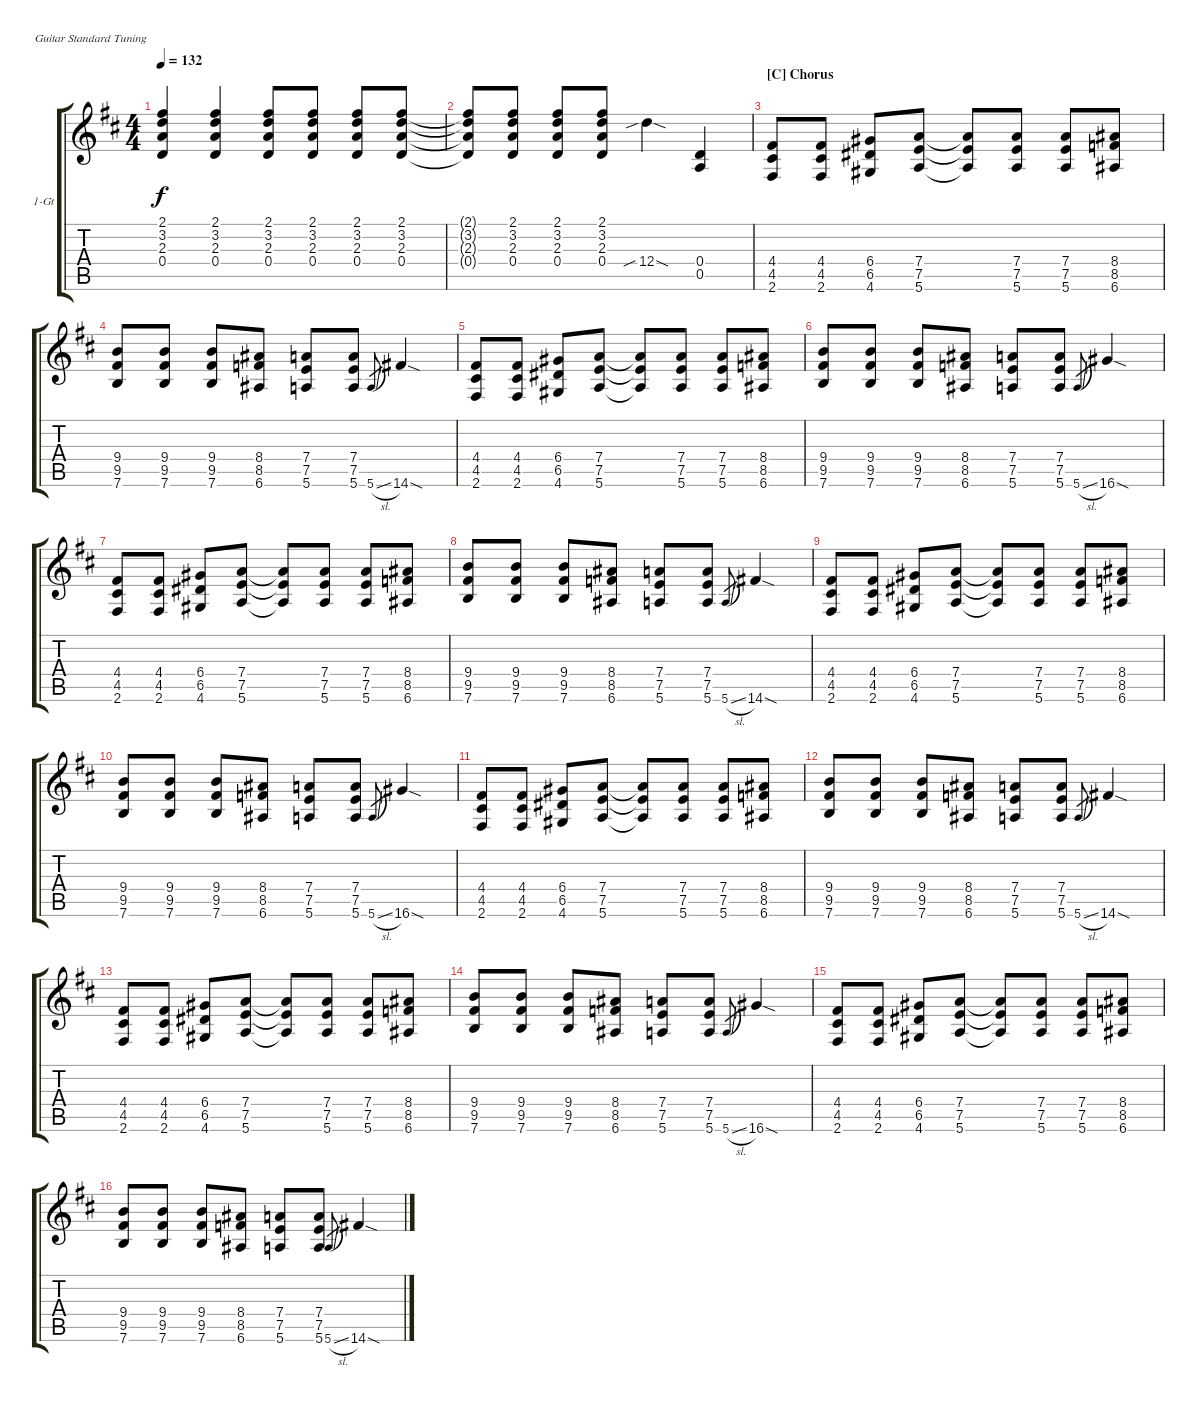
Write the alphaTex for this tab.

\defaultSystemsLayout 4
\bracketExtendMode groupsimilarinstruments
\firstSystemTrackNameOrientation horizontal
\otherSystemsTrackNameOrientation horizontal
\track ("1 Guitar" "1-Gt") {instrument electricguitarclean}
\staff {score tabs}
\tuning (E4 B3 G3 D3 A2 E2)
\ts (4 4)
\tempo 132
\clef g2
\scale
1.06305
\ks d
(2.1 3.2 2.3 0.4).4{dy f} (2.1 3.2 2.3 0.4).4 (2.1 3.2 2.3 0.4).8 (2.1 3.2 2.3 0.4).8 (2.1 3.2 2.3 0.4).8 (2.1 3.2 2.3 0.4).8 |
\scale
0.936948 (2.1{t} 3.2{t} 2.3{t} 0.4{t}).8 (2.1 3.2 2.3 0.4).8 (2.1 3.2 2.3 0.4).8 (2.1 3.2 2.3 0.4).8 12.4{sib sod}.4 (0.5 0.4).4 |
\section ("C" "Chorus")
\scale
1.06305 (2.6 4.5 4.4).8 (2.6 4.5 4.4).8 (4.6 6.5 6.4).8 (5.6 7.5 7.4).8 (5.6{t} 7.5{t} 7.4{t}).8 (5.6 7.5 7.4).8 (5.6 7.5 7.4).8 (6.6 8.5 8.4).8 |
\scale
0.936948 (7.6 9.5 9.4).8 (7.6 9.5 9.4).8 (7.6 9.5 9.4).8 (6.6 8.5 8.4).8 (5.6 7.5 7.4).8 (5.6 7.5 7.4).8 5.6{sl}.8{gr} 14.6{sod}.4 |
\scale
1.06305 (2.6 4.5 4.4).8 (2.6 4.5 4.4).8 (4.6 6.5 6.4).8 (5.6 7.5 7.4).8 (5.6{t} 7.5{t} 7.4{t}).8 (5.6 7.5 7.4).8 (5.6 7.5 7.4).8 (6.6 8.5 8.4).8 |
\scale
0.936948 (7.6 9.5 9.4).8 (7.6 9.5 9.4).8 (7.6 9.5 9.4).8 (6.6 8.5 8.4).8 (5.6 7.5 7.4).8 (5.6 7.5 7.4).8 5.6{sl}.8{gr} 16.6{sod}.4 |
\scale
1.06305 (2.6 4.5 4.4).8 (2.6 4.5 4.4).8 (4.6 6.5 6.4).8 (5.6 7.5 7.4).8 (5.6{t} 7.5{t} 7.4{t}).8 (5.6 7.5 7.4).8 (5.6 7.5 7.4).8 (6.6 8.5 8.4).8 |
\scale
0.936948 (7.6 9.5 9.4).8 (7.6 9.5 9.4).8 (7.6 9.5 9.4).8 (6.6 8.5 8.4).8 (5.6 7.5 7.4).8 (5.6 7.5 7.4).8 5.6{sl}.8{gr} 14.6{sod}.4 |
\scale
1.06305 (2.6 4.5 4.4).8 (2.6 4.5 4.4).8 (4.6 6.5 6.4).8 (5.6 7.5 7.4).8 (5.6{t} 7.5{t} 7.4{t}).8 (5.6 7.5 7.4).8 (5.6 7.5 7.4).8 (6.6 8.5 8.4).8 |
\scale
0.936948 (7.6 9.5 9.4).8 (7.6 9.5 9.4).8 (7.6 9.5 9.4).8 (6.6 8.5 8.4).8 (5.6 7.5 7.4).8 (5.6 7.5 7.4).8 5.6{sl}.8{gr} 16.6{sod}.4 |
\scale
1.06305 (2.6 4.5 4.4).8 (2.6 4.5 4.4).8 (4.6 6.5 6.4).8 (5.6 7.5 7.4).8 (5.6{t} 7.5{t} 7.4{t}).8 (5.6 7.5 7.4).8 (5.6 7.5 7.4).8 (6.6 8.5 8.4).8 |
\scale
0.936948 (7.6 9.5 9.4).8 (7.6 9.5 9.4).8 (7.6 9.5 9.4).8 (6.6 8.5 8.4).8 (5.6 7.5 7.4).8 (5.6 7.5 7.4).8 5.6{sl}.8{gr} 14.6{sod}.4 |
\scale
1.06305 (2.6 4.5 4.4).8 (2.6 4.5 4.4).8 (4.6 6.5 6.4).8 (5.6 7.5 7.4).8 (5.6{t} 7.5{t} 7.4{t}).8 (5.6 7.5 7.4).8 (5.6 7.5 7.4).8 (6.6 8.5 8.4).8 |
\scale
0.936948 (7.6 9.5 9.4).8 (7.6 9.5 9.4).8 (7.6 9.5 9.4).8 (6.6 8.5 8.4).8 (5.6 7.5 7.4).8 (5.6 7.5 7.4).8 5.6{sl}.8{gr} 16.6{sod}.4 |
\scale
1.06305 (2.6 4.5 4.4).8 (2.6 4.5 4.4).8 (4.6 6.5 6.4).8 (5.6 7.5 7.4).8 (5.6{t} 7.5{t} 7.4{t}).8 (5.6 7.5 7.4).8 (5.6 7.5 7.4).8 (6.6 8.5 8.4).8 |
\scale
0.936948 (7.6 9.5 9.4).8 (7.6 9.5 9.4).8 (7.6 9.5 9.4).8 (6.6 8.5 8.4).8 (5.6 7.5 7.4).8 (5.6 7.5 7.4).8 5.6{sl}.8{gr} 14.6{sod}.4
